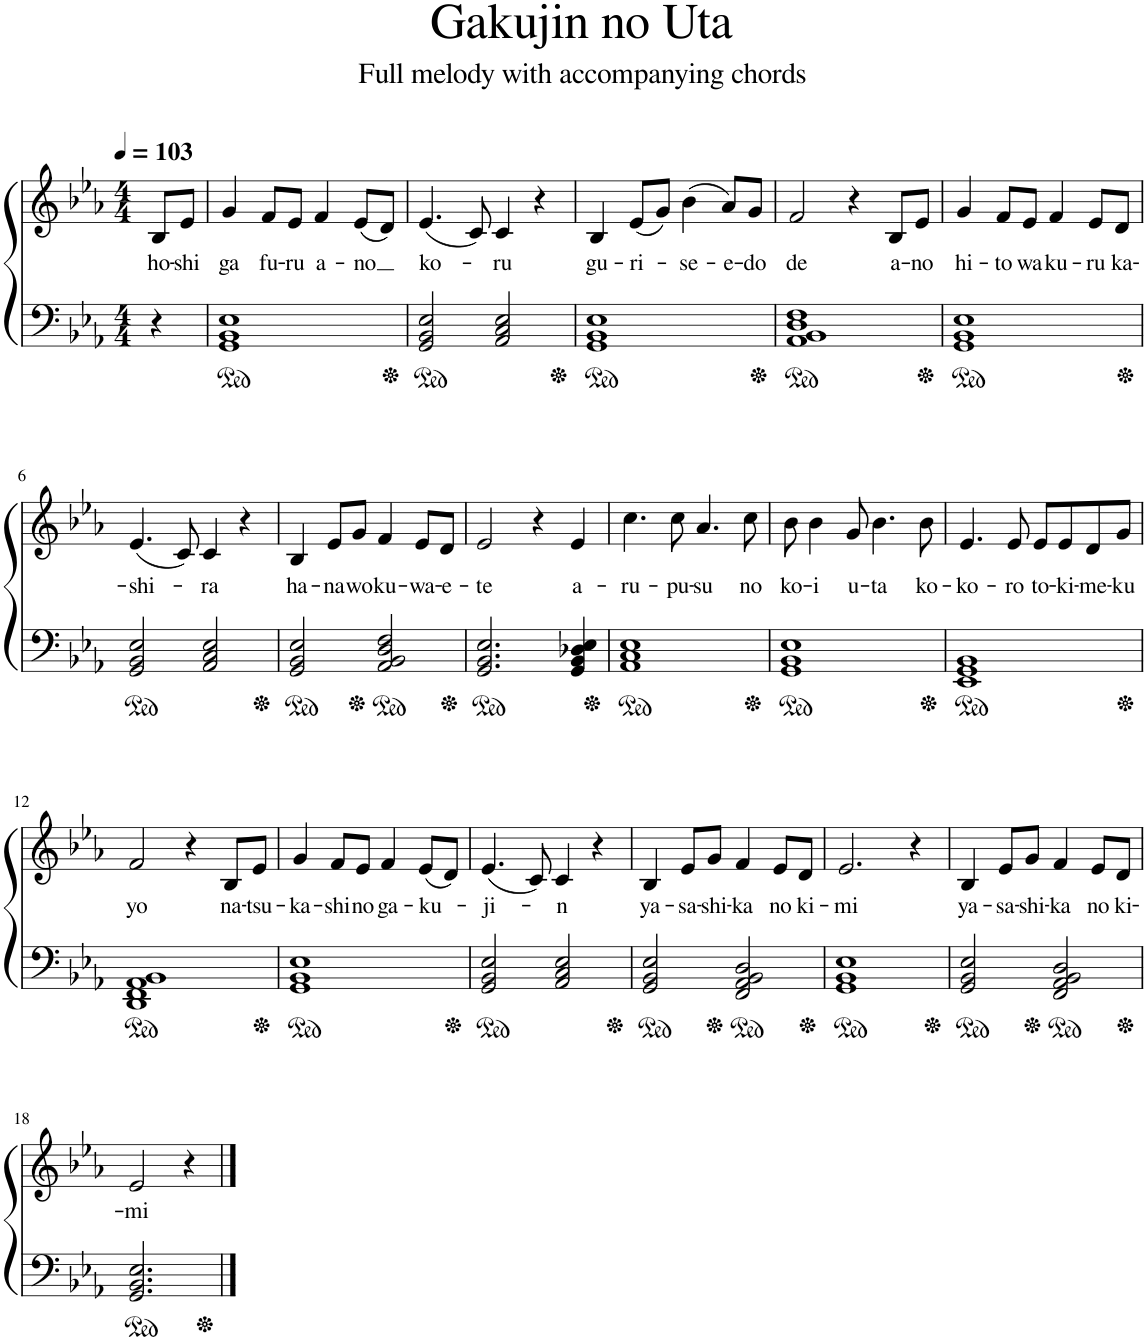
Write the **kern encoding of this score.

**kern	**kern	**text
*part1	*part1	*part1
*staff2	*staff1	*staff1
*I"Piano	*	*
*I'Pno.	*	*
*clefF4	*clefG2	*
*k[b-e-a-]	*k[b-e-a-]	*
*M4/4	*M4/4	*
*MM103	*MM103	*
=	=	=
!	!	!LO:LY:b
4r	8B-/L	ho-
!	!	!LO:LY:b
.	8e-/J	-shi
=1	=1	=1
!	!	!LO:LY:b
1GG 1BB- 1E-	4g/	ga
!	!	!LO:LY:b
.	8f/L	fu-
!	!	!LO:LY:b
.	8e-/J	-ru
!	!	!LO:LY:b
.	4f/	a-
!	!	!LO:LY:b
.	(8e-/L	-no
.	8d/J)	.
=2	=2	=2
!	!	!LO:LY:b
2GG/ 2BB-/ 2E-/	(4.e-/	ko-
.	8c/)	.
!	!	!LO:LY:b
2AA-/ 2C/ 2E-/	4c/	-ru
.	4r	.
=3	=3	=3
!	!	!LO:LY:b
1GG 1BB- 1E-	4B-/	gu-
!	!	!LO:LY:b
.	(8e-/L	-ri-
.	8g/J)	.
!	!	!LO:LY:b
.	(4b-\	-se-
!	!	!LO:LY:b
.	8a-/L)	-e-
!	!	!LO:LY:b
.	8g/J	-do
=4	=4	=4
!	!	!LO:LY:b
1AA- 1BB- 1D 1F	2f/	de
.	4r	.
!	!	!LO:LY:b
.	8B-/L	a-
!	!	!LO:LY:b
.	8e-/J	-no
=5	=5	=5
!	!	!LO:LY:b
1GG 1BB- 1E-	4g/	hi-
!	!	!LO:LY:b
.	8f/L	-to
!	!	!LO:LY:b
.	8e-/J	wa
!	!	!LO:LY:b
.	4f/	ku-
!	!	!LO:LY:b
.	8e-/L	-ru
!	!	!LO:LY:b
.	8d/J	ka-
!!LO:LB:g=z
=6	=6	=6
!	!	!LO:LY:b
2GG/ 2BB-/ 2E-/	(4.e-/	-shi-
.	8c/)	.
!	!	!LO:LY:b
2AA-/ 2C/ 2E-/	4c/	-ra
.	4r	.
=7	=7	=7
!	!	!LO:LY:b
2GG/ 2BB-/ 2E-/	4B-/	ha-
!	!	!LO:LY:b
.	8e-/L	-na
!	!	!LO:LY:b
.	8g/J	wo
!	!	!LO:LY:b
2AA-/ 2BB-/ 2D/ 2F/	4f/	ku-
!	!	!LO:LY:b
.	8e-/L	-wa-
!	!	!LO:LY:b
.	8d/J	-e-
=8	=8	=8
!	!	!LO:LY:b
2.GG/ 2.BB-/ 2.E-/	2e-/	-te
.	4r	.
!	!	!LO:LY:b
4GG/ 4BB-/ 4D-X/ 4E-/	4e-/	a-
=9	=9	=9
!	!	!LO:LY:b
1AA- 1C 1E-	4.cc\	-ru-
!	!	!LO:LY:b
.	8cc\	-pu-
!	!	!LO:LY:b
.	4.a-/	-su
!	!	!LO:LY:b
.	8cc\	no
=10	=10	=10
!	!	!LO:LY:b
1GG 1BB- 1E-	8b-\	ko-
!	!	!LO:LY:b
.	4b-\	-i
!	!	!LO:LY:b
.	8g/	u-
!	!	!LO:LY:b
.	4.b-\	-ta
!	!	!LO:LY:b
.	8b-\	ko-
=11	=11	=11
!	!	!LO:LY:b
1EE- 1GG 1BB-	4.e-/	-ko-
!	!	!LO:LY:b
.	8e-/	-ro
!	!	!LO:LY:b
.	8e-/L	to-
!	!	!LO:LY:b
.	8e-/	-ki-
!	!	!LO:LY:b
.	8d/	-me-
!	!	!LO:LY:b
.	8g/J	-ku
!!LO:LB:g=z
=12	=12	=12
!	!	!LO:LY:b
1DD 1FF 1AA- 1BB-	2f/	yo
.	4r	.
!	!	!LO:LY:b
.	8B-/L	na-
!	!	!LO:LY:b
.	8e-/J	-tsu-
=13	=13	=13
!	!	!LO:LY:b
1GG 1BB- 1E-	4g/	-ka-
!	!	!LO:LY:b
.	8f/L	-shi
!	!	!LO:LY:b
.	8e-/J	no
!	!	!LO:LY:b
.	4f/	ga-
!	!	!LO:LY:b
.	(8e-/L	-ku-
.	8d/J)	.
=14	=14	=14
!	!	!LO:LY:b
2GG/ 2BB-/ 2E-/	(4.e-/	-ji-
.	8c/)	.
!	!	!LO:LY:b
2AA-/ 2C/ 2E-/	4c/	-n
.	4r	.
=15	=15	=15
!	!	!LO:LY:b
2GG/ 2BB-/ 2E-/	4B-/	ya-
!	!	!LO:LY:b
.	8e-/L	-sa-
!	!	!LO:LY:b
.	8g/J	-shi-
!	!	!LO:LY:b
2FF/ 2AA-/ 2BB-/ 2D/	4f/	-ka
!	!	!LO:LY:b
.	8e-/L	no
!	!	!LO:LY:b
.	8d/J	ki-
=16	=16	=16
!	!	!LO:LY:b
1GG 1BB- 1E-	2.e-/	-mi
.	4r	.
=17	=17	=17
!	!	!LO:LY:b
2GG/ 2BB-/ 2E-/	4B-/	ya-
!	!	!LO:LY:b
.	8e-/L	-sa-
!	!	!LO:LY:b
.	8g/J	-shi-
!	!	!LO:LY:b
2FF/ 2AA-/ 2BB-/ 2D/	4f/	-ka
!	!	!LO:LY:b
.	8e-/L	no
!	!	!LO:LY:b
.	8d/J	ki-
!!LO:LB:g=z
=18	=18	=18
!	!	!LO:LY:b
2.GG/ 2.BB-/ 2.E-/	2e-/	-mi
.	4r	.
==	==	==
*-	*-	*-
